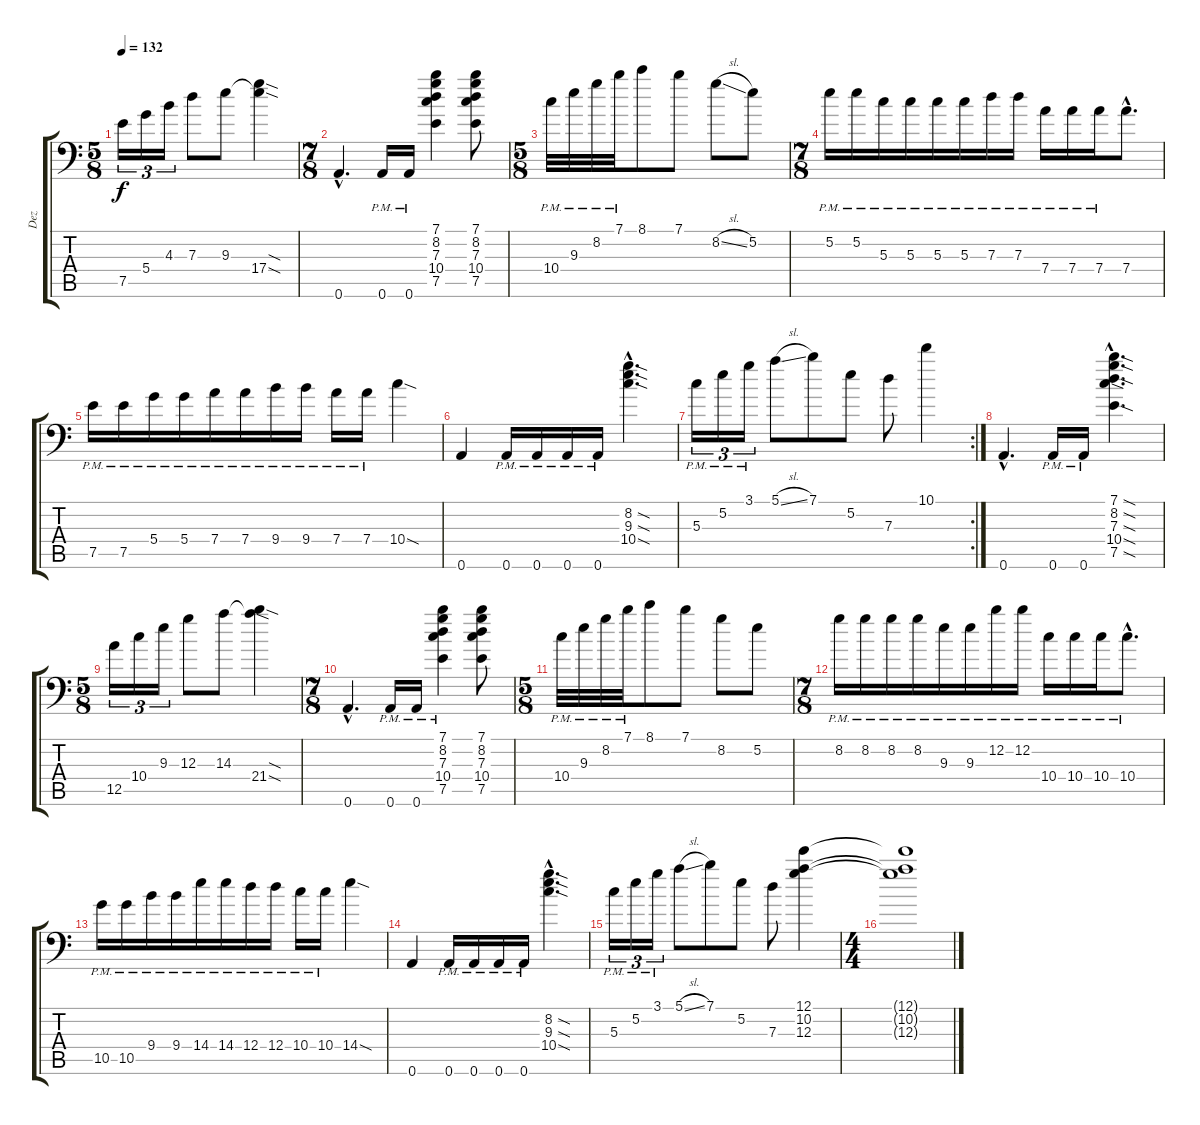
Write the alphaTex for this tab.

\track ("Dez" "Dez") {instrument distortionguitar}
\staff {score tabs}
\tuning (E4 B3 G3 D3 A2 A1) {hide}
\ts (5 8)
\tempo 132
\clef f4
\ks c
7.5.16{tu (3 2) dy f} 5.4.16{tu (3 2)} 4.3.16{tu (3 2)} 7.3.8 9.3.8 (9.3{sod t} 17.4{sod}).4 |
\ts (7 8)
0.6{hac}.4{d} 0.6{pm}.16 0.6{pm}.16 (7.1 8.2 7.3 10.4 7.5).4 (7.1 8.2 7.3 10.4 7.5).8 |
\ts (5 8)
10.4{pm}.32 9.3{pm}.32 8.2{pm}.32 7.1{pm}.32 8.1.8 7.1.8 8.2{sl}.8 5.2.8 |
\ts (7 8)
5.2{pm}.16 5.2{pm}.16 5.3{pm}.16 5.3{pm}.16 5.3{pm}.16 5.3{pm}.16 7.3{pm}.16 7.3{pm}.16 7.4{pm}.16 7.4{pm}.16 7.4{pm}.16 7.4{hac}.8{d} |
7.5{pm}.16 7.5{pm}.16 5.4{pm}.16 5.4{pm}.16 7.4{pm}.16 7.4{pm}.16 9.4{pm}.16 9.4{pm}.16 7.4{pm}.16 7.4{pm}.16 10.4{sod}.4 |
0.6.4 0.6{pm}.16 0.6{pm}.16 0.6{pm}.16 0.6{pm}.16 (8.2{sod hac} 9.3{sod hac} 10.4{sod hac}).4{d} |
\rc 2
5.3{pm}.16{tu (3 2)} 5.2{pm}.16{tu (3 2)} 3.1{pm}.16{tu (3 2)} 5.1{sl}.8 7.1.8 5.2.8 7.3.8 10.1.4 |
0.6{hac}.4{d} 0.6{pm}.16 0.6{pm}.16 (7.1{sod hac} 8.2{sod hac} 7.3{sod hac} 10.4{sod hac} 7.5{sod hac}).4{d} |
\ts (5 8)
12.5.16{tu (3 2)} 10.4.16{tu (3 2)} 9.3.16{tu (3 2)} 12.3.8 14.3.8 (14.3{sod t} 21.4{sod}).4 |
\ts (7 8)
0.6{hac}.4{d} 0.6{pm}.16 0.6{pm}.16 (7.1{pm} 8.2{pm} 7.3{pm} 10.4{pm} 7.5{pm}).4 (7.1 8.2 7.3 10.4 7.5).8 |
\ts (5 8)
10.4{pm}.32 9.3{pm}.32 8.2{pm}.32 7.1{pm}.32 8.1.8 7.1.8 8.2.8 5.2.8 |
\ts (7 8)
8.2{pm}.16 8.2{pm}.16 8.2{pm}.16 8.2{pm}.16 9.3{pm}.16 9.3{pm}.16 12.2{pm}.16 12.2{pm}.16 10.4{pm}.16 10.4{pm}.16 10.4{pm}.16 10.4{hac pm}.8{d} |
10.5{pm}.16 10.5{pm}.16 9.4{pm}.16 9.4{pm}.16 14.4{pm}.16 14.4{pm}.16 12.4{pm}.16 12.4{pm}.16 10.4{pm}.16 10.4{pm}.16 14.4{sod}.4 |
0.6.4 0.6{pm}.16 0.6{pm}.16 0.6{pm}.16 0.6{pm}.16 (8.2{sod hac} 9.3{sod hac} 10.4{sod hac}).4{d} |
5.3{pm}.16{tu (3 2)} 5.2{pm}.16{tu (3 2)} 3.1{pm}.16{tu (3 2)} 5.1{sl}.8 7.1.8 5.2.8 7.3.8 (12.1 10.2 12.3).4 |
\ts (4 4)
(12.1{t} 10.2{t} 12.3{t}).1
